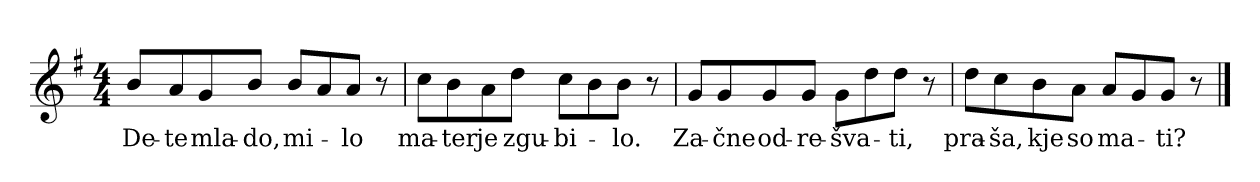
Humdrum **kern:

**kern	**text
*part1	*part1
*staff1	*staff1
*clefG2	*
*k[f#]	*
*G:	*
*M4/4	*
=1	=1
!	!LO:LY:b
8b/L	De-
!	!LO:LY:b
8a/	-te
!	!LO:LY:b
8g/	mla-
!	!LO:LY:b
8b/J	-do,
!	!LO:LY:b
8b/L	mi-
8a/	.
!	!LO:LY:b
8a/J	-lo
8r	.
=2	=2
!	!LO:LY:b
8cc\L	ma-
!	!LO:LY:b
8b\	-ter
!	!LO:LY:b
8a\	je
!	!LO:LY:b
8dd\J	zgu-
!	!LO:LY:b
8cc\L	-bi-
8b\	.
!	!LO:LY:b
8b\J	-lo.
8r	.
!!LO:LB:g=z
=3	=3
!	!LO:LY:b
8g/L	Za-
!	!LO:LY:b
8g/	-čne
!	!LO:LY:b
8g/	od-
!	!LO:LY:b
8g/J	-re-
!	!LO:LY:b
8g\L	-šva-
8dd\	.
!	!LO:LY:b
8dd\J	-ti,
8r	.
=4	=4
!	!LO:LY:b
8dd\L	pra-
!	!LO:LY:b
8cc\	-ša,
!	!LO:LY:b
8b\	kje
!	!LO:LY:b
8a\J	so
!	!LO:LY:b
8a/L	ma-
8g/	.
!	!LO:LY:b
8g/J	-ti?
8r	.
==	==
*-	*-
